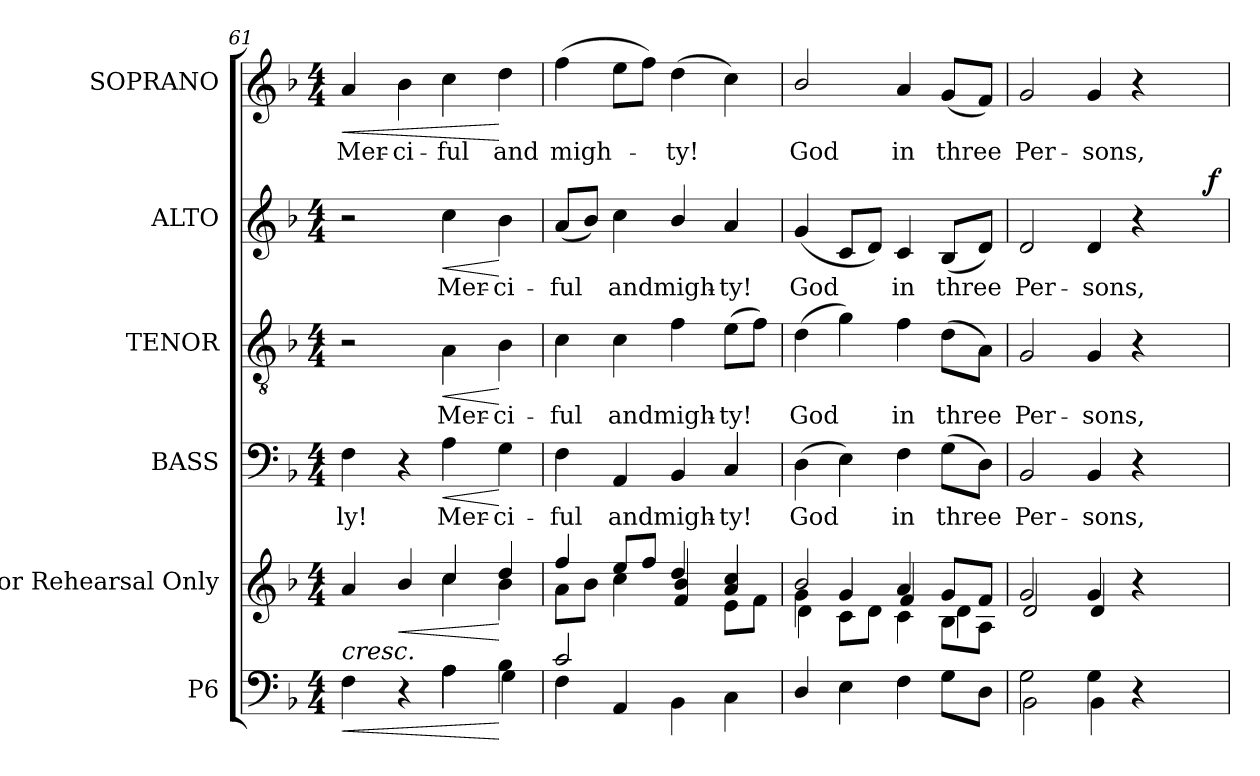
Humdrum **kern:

**kern	**dynam	**kern	**dynam	**kern	**text	**dynam	**kern	**text	**dynam	**kern	**text	**dynam	**kern	**text	**dynam
*part6	*part6	*part5	*part5	*part4	*part4	*part4	*part3	*part3	*part3	*part2	*part2	*part2	*part1	*part1	*part1
*staff6	*staff6	*staff5	*staff5	*staff4	*staff4	*staff4	*staff3	*staff3	*staff3	*staff2	*staff2	*staff2	*staff1	*staff1	*staff1
*I"P6	*	*I"For Rehearsal Only	*	*I"BASS	*	*	*I"TENOR	*	*	*I"ALTO	*	*	*I"SOPRANO	*	*
*	*	*	*	*I'B.	*	*	*I'T.	*	*	*I'A.	*	*	*I'S.	*	*
*clefF4	*	*clefG2	*	*clefF4	*	*	*clefGv2	*	*	*clefG2	*	*	*clefG2	*	*
*	*	*	*	*	*	*	*ITrd7c12	*	*	*	*	*	*	*	*
*k[b-]	*	*k[b-]	*	*k[b-]	*	*	*k[b-]	*	*	*k[b-]	*	*	*k[b-]	*	*
*F:	*	*F:	*	*F:	*	*	*F:	*	*	*F:	*	*	*F:	*	*
*M4/4	*	*M4/4	*	*M4/4	*	*	*M4/4	*	*	*M4/4	*	*	*M4/4	*	*
=61	=61	=61	=61	=61	=61	=61	=61	=61	=61	=61	=61	=61	=61	=61	=61
!	!LO:HP:b	!	!LO:HP:b	!	!	!	!	!	!	!	!	!	!	!	!
*^	*	*^	*	*	*	*	*	*	*	*	*	*	*	*	*
!	!	!	!	!	!	!	!LO:LY:b:color=#000000	!	!	!	!	!	!	!	!	!	!
!	!	!	!	!	!	!	!	!	!	!	!	!	!	!	!	!LO:LY:b:color=#000000	!LO:HP:b
2ryy	4Fi\	<	4ai/	2ryy	<	4Fi\	-ly!	.	2r	.	.	2r	.	.	4ai/	Mer-	<
!	!	!	!	!	!LO:HP:b	!	!	!	!	!	!	!	!	!	!	!	!
!	!	!	!	!	!	!	!	!	!	!	!	!	!	!	!	!LO:LY:b:color=#000000	!
.	4r	.	4b-i/	.	<	4r	.	.	.	.	.	.	.	.	4b-i\	-ci-	.
!	!	!	!	!	!	!	!LO:LY:b:color=#000000	!LO:HP:b	!	!	!	!	!	!	!	!	!
!	!	!	!	!	!	!	!	!	!	!LO:LY:b:color=#000000	!LO:HP:b	!	!	!	!	!	!
!	!	!	!	!	!	!	!	!	!	!	!	!	!LO:LY:b:color=#000000	!LO:HP:b	!	!	!
!	!	!	!	!	!	!	!	!	!	!	!	!	!	!	!	!LO:LY:b:color=#000000	!
4Ai\	4Ai\	.	4cci/	4cci\	.	4Ai\	Mer-	<	4AAi\	Mer-	<	4cci\	Mer-	<	4cci\	-ful	.
!	!	!	!	!	!	!	!LO:LY:b:color=#000000	!	!	!	!	!	!	!	!	!	!
!	!	!	!	!	!	!	!	!	!	!LO:LY:b:color=#000000	!	!	!	!	!	!	!
!	!	!	!	!	!	!	!	!	!	!	!	!	!LO:LY:b:color=#000000	!	!	!	!
!	!	!	!	!	!	!	!	!	!	!	!	!	!	!	!	!LO:LY:b:color=#000000	!
4B-i\	4Gi\	[	4ddi/	4b-i\	[ [	4Gi\	-ci-	[	4BB-i\	-ci-	[	4b-i\	-ci-	[	4ddi\	and	[
=62	=62	=62	=62	=62	=62	=62	=62	=62	=62	=62	=62	=62	=62	=62	=62	=62	=62
!	!	!	!	!	!	!	!LO:LY:b:color=#000000	!	!	!	!	!	!	!	!	!	!
!	!	!	!	!	!	!	!	!	!	!LO:LY:b:color=#000000	!	!	!	!	!	!	!
!	!	!	!	!	!	!	!	!	!	!	!	!	!LO:LY:b:color=#000000	!	!	!	!
!	!	!	!	!	!	!	!	!	!	!	!	!	!	!	!	!LO:LY:b:color=#000000	!
2ci/	4Fi\	.	4ffi/	8ai\L	.	4Fi\	-ful	.	4Ci\	-ful	.	(8ai/L	-ful	.	(4ffi\	migh-	.
.	.	.	.	8b-i\J	.	.	.	.	.	.	.	8b-i/J)	.	.	.	.	.
!	!	!	!	!	!	!	!LO:LY:b:color=#000000	!	!	!	!	!	!	!	!	!	!
!	!	!	!	!	!	!	!	!	!	!LO:LY:b:color=#000000	!	!	!	!	!	!	!
!	!	!	!	!	!	!	!	!	!	!	!	!	!LO:LY:b:color=#000000	!	!	!	!
.	4AAi/	.	8eei/L	4cci\	.	4AAi/	and	.	4Ci\	and	.	4cci\	and	.	8eei\L	.	.
.	.	.	8ffi/J	.	.	.	.	.	.	.	.	.	.	.	8ffi\J)	.	.
!	!	!	!	!	!	!	!LO:LY:b:color=#000000	!	!	!	!	!	!	!	!	!	!
!	!	!	!	!	!	!	!	!	!	!LO:LY:b:color=#000000	!	!	!	!	!	!	!
!	!	!	!	!	!	!	!	!	!	!	!	!	!LO:LY:b:color=#000000	!	!	!	!
!	!	!	!	!	!	!	!	!	!	!	!	!	!	!	!	!LO:LY:b:color=#000000	!
2ryy	4BB-i\	.	4ddi/	4fi/ 4b-i	.	4BB-i/	migh-	.	4Fi\	migh-	.	4b-i/	migh-	.	(4ddi\	-ty!	.
!	!	!	!	!	!	!	!LO:LY:b:color=#000000	!	!	!	!	!	!	!	!	!	!
!	!	!	!	!	!	!	!	!	!	!LO:LY:b:color=#000000	!	!	!	!	!	!	!
!	!	!	!	!	!	!	!	!	!	!	!	!	!LO:LY:b:color=#000000	!	!	!	!
.	4Ci\	.	4ai/ 4cci	8ei\L	.	4Ci/	-ty!	.	(8Ei\L	-ty!	.	4ai/	-ty!	.	4cci\)	.	.
.	.	.	.	8fi\J	.	.	.	.	8Fi\J)	.	.	.	.	.	.	.	.
!!LO:LB:g=z
=63	=63	=63	=63	=63	=63	=63	=63	=63	=63	=63	=63	=63	=63	=63	=63	=63	=63
*	*	*	*	*^	*	*	*	*	*	*	*	*	*	*	*	*	*
!	!	!	!	!	!	!	!	!LO:LY:b:color=#000000	!	!	!	!	!	!	!	!	!	!
!	!	!	!	!	!	!	!	!	!	!	!LO:LY:b:color=#000000	!	!	!	!	!	!	!
!	!	!	!	!	!	!	!	!	!	!	!	!	!	!LO:LY:b:color=#000000	!	!	!	!
!	!	!	!	!	!	!	!	!	!	!	!	!	!	!	!	!	!LO:LY:b:color=#000000	!
1ryy	4Di/	.	2b-i/	4gi\	4di\	.	(4Di\	God	.	(4Di\	God	.	(4gi/	God	.	2b-i/	God	.
.	4Ei\	.	.	8ci\L	4gi/	.	4Ei\)	.	.	4Gi\)	.	.	8ci/L	.	.	.	.	.
.	.	.	.	8di\J	.	.	.	.	.	.	.	.	8di/J)	.	.	.	.	.
!	!	!	!	!	!	!	!	!LO:LY:b:color=#000000	!	!	!	!	!	!	!	!	!	!
!	!	!	!	!	!	!	!	!	!	!	!LO:LY:b:color=#000000	!	!	!	!	!	!	!
!	!	!	!	!	!	!	!	!	!	!	!	!	!	!LO:LY:b:color=#000000	!	!	!	!
!	!	!	!	!	!	!	!	!	!	!	!	!	!	!	!	!	!LO:LY:b:color=#000000	!
.	4Fi\	.	4ai/	4ci\	4fi/	.	4Fi\	in	.	4Fi\	in	.	4ci/	in	.	4ai/	in	.
!	!	!	!	!	!	!	!	!LO:LY:b:color=#000000	!	!	!	!	!	!	!	!	!	!
!	!	!	!	!	!	!	!	!	!	!	!LO:LY:b:color=#000000	!	!	!	!	!	!	!
!	!	!	!	!	!	!	!	!	!	!	!	!	!	!LO:LY:b:color=#000000	!	!	!	!
!	!	!	!	!	!	!	!	!	!	!	!	!	!	!	!	!	!LO:LY:b:color=#000000	!
.	8Gi\L	.	8gi/L	8B-i\L	4di\	.	(8Gi\L	three	.	(8Di\L	three	.	(8B-i/L	three	.	(8gi/L	three	.
.	8Di\J	.	8fi/J	8Ai\J	.	.	8Di\J)	.	.	8AAi\J)	.	.	8di/J)	.	.	8fi/J)	.	.
*	*	*	*	*v	*v	*	*	*	*	*	*	*	*	*	*	*	*	*
=64	=64	=64	=64	=64	=64	=64	=64	=64	=64	=64	=64	=64	=64	=64	=64	=64	=64
!	!	!	!	!	!	!	!LO:LY:b:color=#000000	!	!	!	!	!	!	!	!	!	!
!	!	!	!	!	!	!	!	!	!	!LO:LY:b:color=#000000	!	!	!	!	!	!	!
!	!	!	!	!	!	!	!	!	!	!	!	!	!LO:LY:b:color=#000000	!	!	!	!
!	!	!	!	!	!	!	!	!	!	!	!	!	!	!	!	!LO:LY:b:color=#000000	!
*	*	*	*	*	*	*	*	*	*	*	*	*^	*	*	*	*	*
2Gi\	2BB-i\	.	2gi/	2di/	.	2BB-i/	Per-	.	2GGi/	Per-	.	2di/	2ryy	Per-	.	2gi/	Per-	.
!	!	!	!	!	!	!	!LO:LY:b:color=#000000	!	!	!	!	!	!	!	!	!	!	!
!	!	!	!	!	!	!	!	!	!	!LO:LY:b:color=#000000	!	!	!	!	!	!	!	!
!	!	!	!	!	!	!	!	!	!	!	!	!	!	!LO:LY:b:color=#000000	!	!	!	!
!	!	!	!	!	!	!	!	!	!	!	!	!	!	!	!	!	!LO:LY:b:color=#000000	!
4Gi\	4BB-i\	.	4gi/	4di/	.	4BB-i/	-sons,	.	4GGi/	-sons,	.	4di/	4ryy	-sons,	.	4gi/	-sons,	.
4r	4ryy	.	4r	4ryy	.	4r	.	.	4r	.	.	4r	8ryy	.	.	4r	.	.
.	.	.	.	.	.	.	.	.	.	.	.	.	16ryy	.	.	.	.	.
.	.	.	.	.	.	.	.	.	.	.	.	.	32ryy	.	.	.	.	.
.	.	.	.	.	.	.	.	.	.	.	.	.	64ryy	.	.	.	.	.
.	.	.	.	.	.	.	.	.	.	.	.	.	128...ryy	.	.	.	.	.
.	.	.	.	.	.	.	.	.	.	.	.	.	1024ryy	.	f	.	.	.
*v	*v	*	*	*	*	*	*	*	*	*	*	*v	*v	*	*	*	*	*
*	*	*v	*v	*	*	*	*	*	*	*	*	*	*	*	*	*
=	=	=	=	=	=	=	=	=	=	=	=	=	=	=	=
*-	*-	*-	*-	*-	*-	*-	*-	*-	*-	*-	*-	*-	*-	*-	*-
